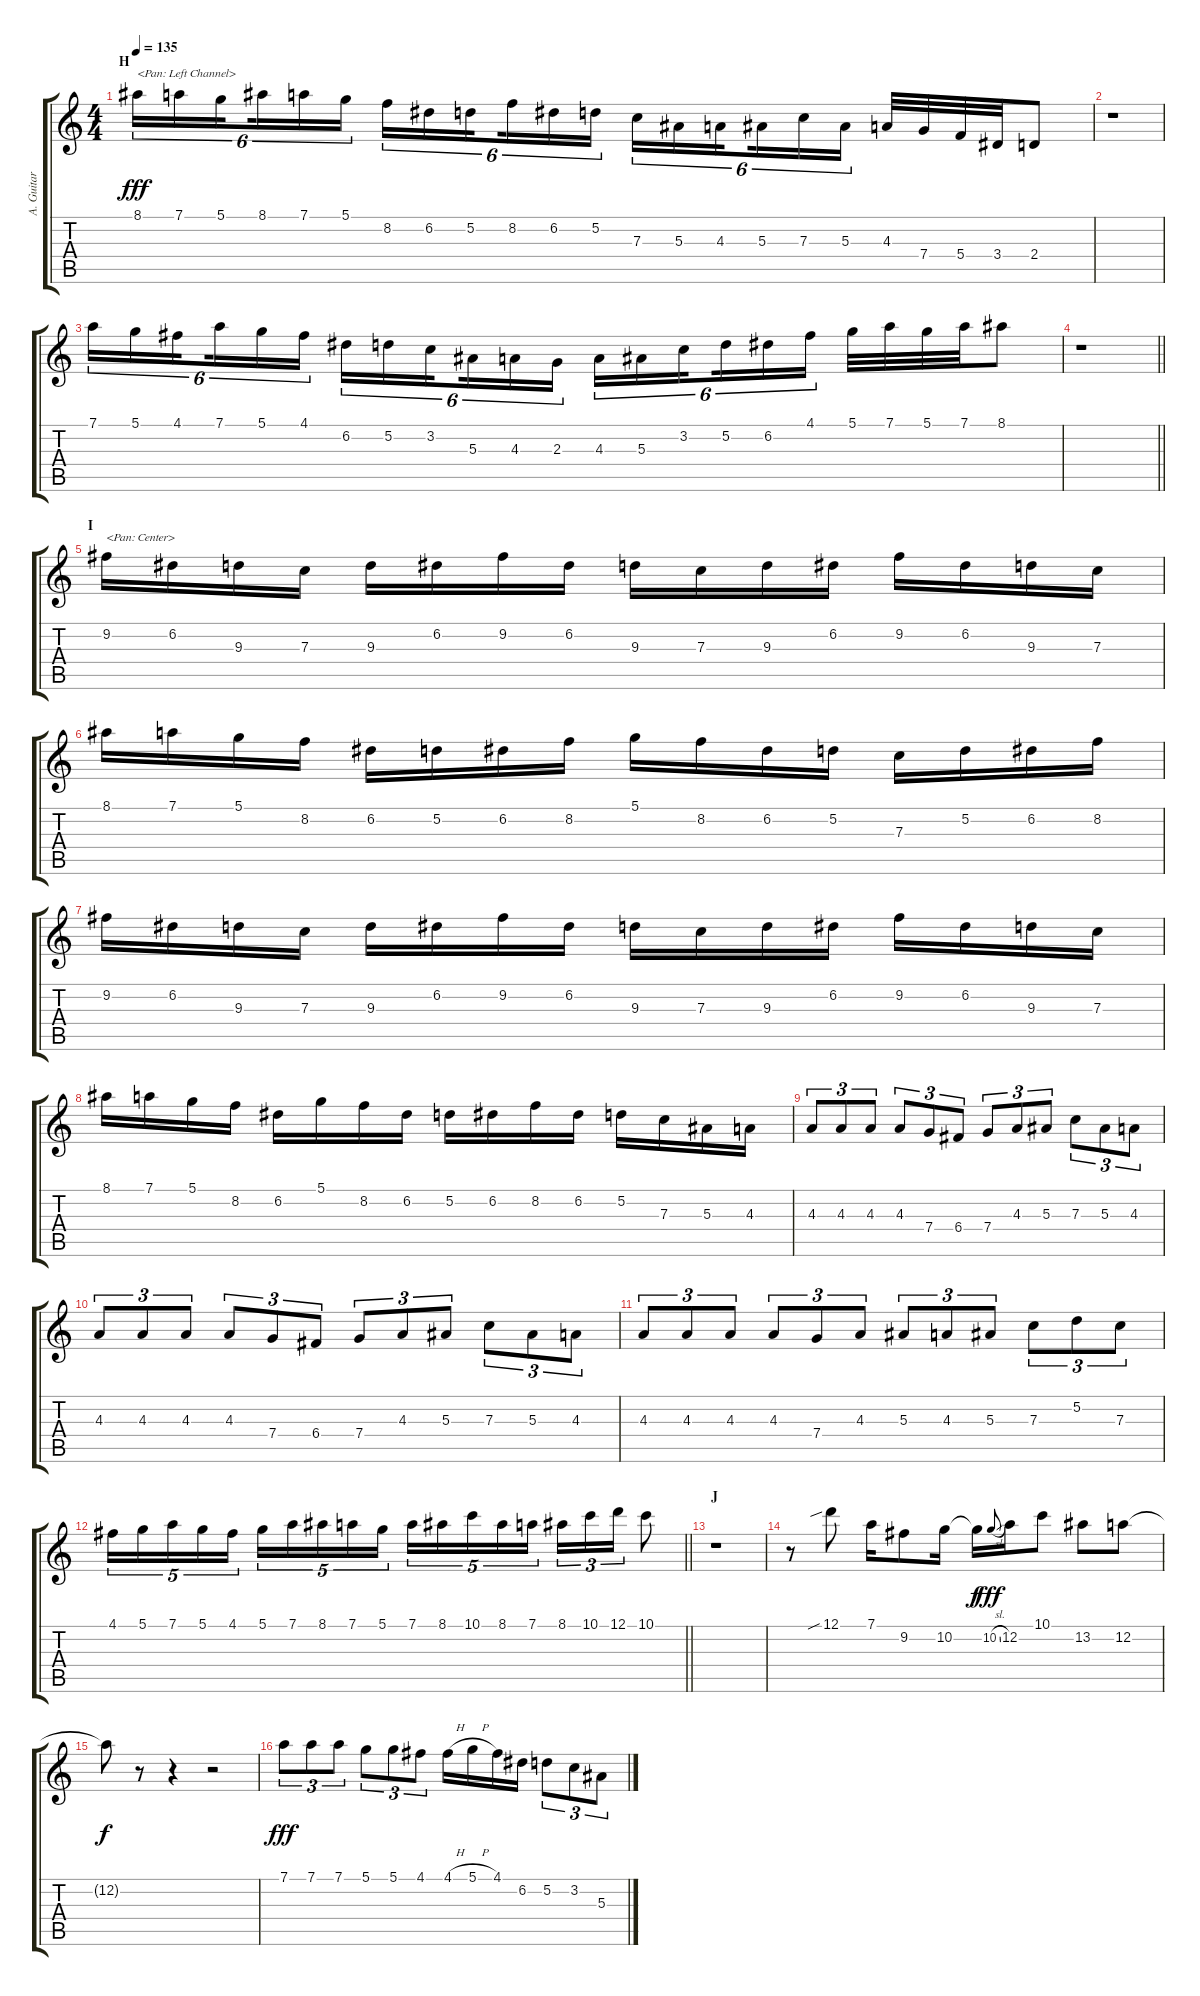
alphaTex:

\track ("A. Guitar I" "A. Guitar ") {instrument acousticguitarsteel}
\staff {score tabs}
\tuning (D4 A3 F3 C3 G2 D2) {hide}
\ts (4 4)
\section ("" "H")
\tempo 135
\clef g2
\ks c
8.1.16{tu (6 4) txt "<Pan: Left Channel>" dy fff balance 0} 7.1.16{tu (6 4)} 5.1.16{tu (6 4) beam splitsecondary} 8.1.16{tu (6 4)} 7.1.16{tu (6 4)} 5.1.16{tu (6 4)} 8.2.16{tu (6 4)} 6.2.16{tu (6 4)} 5.2.16{tu (6 4) beam splitsecondary} 8.2.16{tu (6 4)} 6.2.16{tu (6 4)} 5.2.16{tu (6 4)} 7.3.16{tu (6 4)} 5.3.16{tu (6 4)} 4.3.16{tu (6 4) beam splitsecondary} 5.3.16{tu (6 4)} 7.3.16{tu (6 4)} 5.3.16{tu (6 4)} 4.3.32 7.4.32 5.4.32 3.4.32 2.4.8 |
r.1 |
7.1.16{tu (6 4)} 5.1.16{tu (6 4)} 4.1.16{tu (6 4) beam splitsecondary} 7.1.16{tu (6 4)} 5.1.16{tu (6 4)} 4.1.16{tu (6 4)} 6.2.16{tu (6 4)} 5.2.16{tu (6 4)} 3.2.16{tu (6 4) beam splitsecondary} 5.3.16{tu (6 4)} 4.3.16{tu (6 4)} 2.3.16{tu (6 4)} 4.3.16{tu (6 4)} 5.3.16{tu (6 4)} 3.2.16{tu (6 4) beam splitsecondary} 5.2.16{tu (6 4)} 6.2.16{tu (6 4)} 4.1.16{tu (6 4)} 5.1.32 7.1.32 5.1.32 7.1.32 8.1.8 |
\barLineRight lightlight
r.1 |
\section ("" "I")
9.2.16{txt "<Pan: Center>" balance 8} 6.2.16 9.3.16 7.3.16 9.3.16 6.2.16 9.2.16 6.2.16 9.3.16 7.3.16 9.3.16 6.2.16 9.2.16 6.2.16 9.3.16 7.3.16 |
8.1.16 7.1.16 5.1.16 8.2.16 6.2.16 5.2.16 6.2.16 8.2.16 5.1.16 8.2.16 6.2.16 5.2.16 7.3.16 5.2.16 6.2.16 8.2.16 |
9.2.16 6.2.16 9.3.16 7.3.16 9.3.16 6.2.16 9.2.16 6.2.16 9.3.16 7.3.16 9.3.16 6.2.16 9.2.16 6.2.16 9.3.16 7.3.16 |
8.1.16 7.1.16 5.1.16 8.2.16 6.2.16 5.1.16 8.2.16 6.2.16 5.2.16 6.2.16 8.2.16 6.2.16 5.2.16 7.3.16 5.3.16 4.3.16 |
4.3.8{tu (3 2)} 4.3.8{tu (3 2)} 4.3.8{tu (3 2)} 4.3.8{tu (3 2)} 7.4.8{tu (3 2)} 6.4.8{tu (3 2)} 7.4.8{tu (3 2)} 4.3.8{tu (3 2)} 5.3.8{tu (3 2)} 7.3.8{tu (3 2)} 5.3.8{tu (3 2)} 4.3.8{tu (3 2)} |
4.3.8{tu (3 2)} 4.3.8{tu (3 2)} 4.3.8{tu (3 2)} 4.3.8{tu (3 2)} 7.4.8{tu (3 2)} 6.4.8{tu (3 2)} 7.4.8{tu (3 2)} 4.3.8{tu (3 2)} 5.3.8{tu (3 2)} 7.3.8{tu (3 2)} 5.3.8{tu (3 2)} 4.3.8{tu (3 2)} |
4.3.8{tu (3 2)} 4.3.8{tu (3 2)} 4.3.8{tu (3 2)} 4.3.8{tu (3 2)} 7.4.8{tu (3 2)} 4.3.8{tu (3 2)} 5.3.8{tu (3 2)} 4.3.8{tu (3 2)} 5.3.8{tu (3 2)} 7.3.8{tu (3 2)} 5.2.8{tu (3 2)} 7.3.8{tu (3 2)} |
\barLineRight lightlight
4.1.16{tu (5 4)} 5.1.16{tu (5 4)} 7.1.16{tu (5 4)} 5.1.16{tu (5 4)} 4.1.16{tu (5 4)} 5.1.16{tu (5 4)} 7.1.16{tu (5 4)} 8.1.16{tu (5 4)} 7.1.16{tu (5 4)} 5.1.16{tu (5 4)} 7.1.16{tu (5 4)} 8.1.16{tu (5 4)} 10.1.16{tu (5 4)} 8.1.16{tu (5 4)} 7.1.16{tu (5 4)} 8.1.16{tu (3 2)} 10.1.16{tu (3 2)} 12.1.16{tu (3 2)} 10.1.8 |
\section ("" "J")
r.1 |
r.8 12.1{sib}.8 7.1.16 9.2.8 10.2.16 10.2{t}.16{dy f} 10.2{sl}.8{gr onbeat dy fff} 12.2.16 10.1.8 13.2.8 12.2.8 |
12.2{t}.8{dy f} r.8 r.4 r.2 |
7.1.8{tu (3 2) dy fff} 7.1.8{tu (3 2)} 7.1.8{tu (3 2)} 5.1.8{tu (3 2)} 5.1.8{tu (3 2)} 4.1.8{tu (3 2)} 4.1{h}.16 5.1{h}.16 4.1.16 6.2.16 5.2.8{tu (3 2)} 3.2.8{tu (3 2)} 5.3.8{tu (3 2)}
